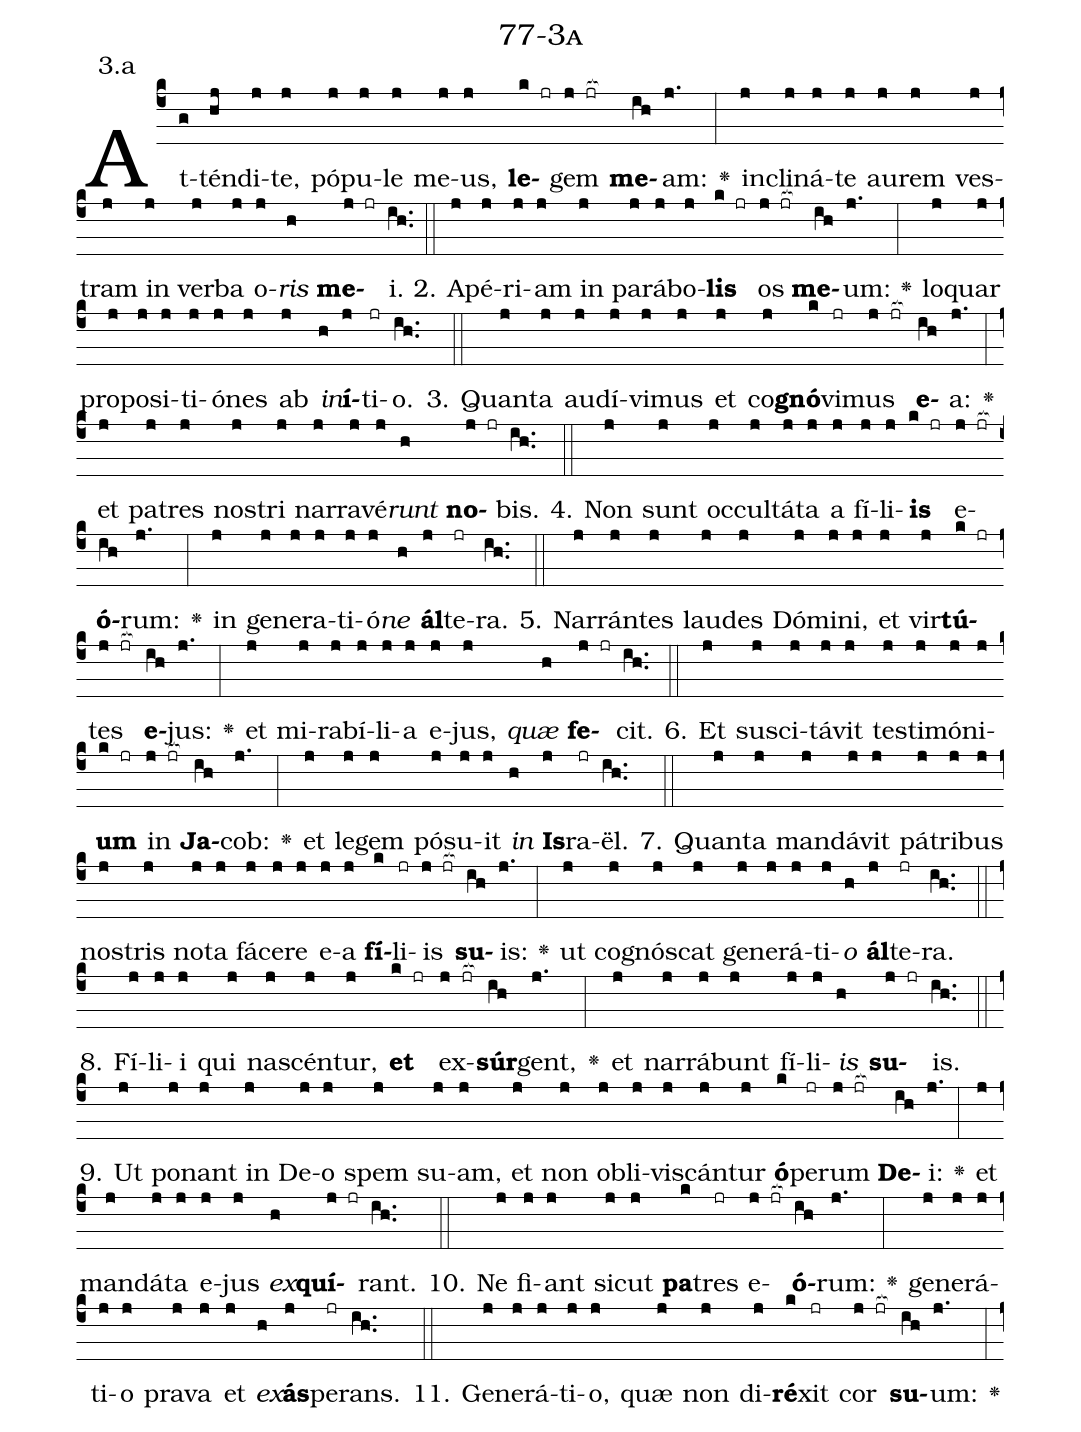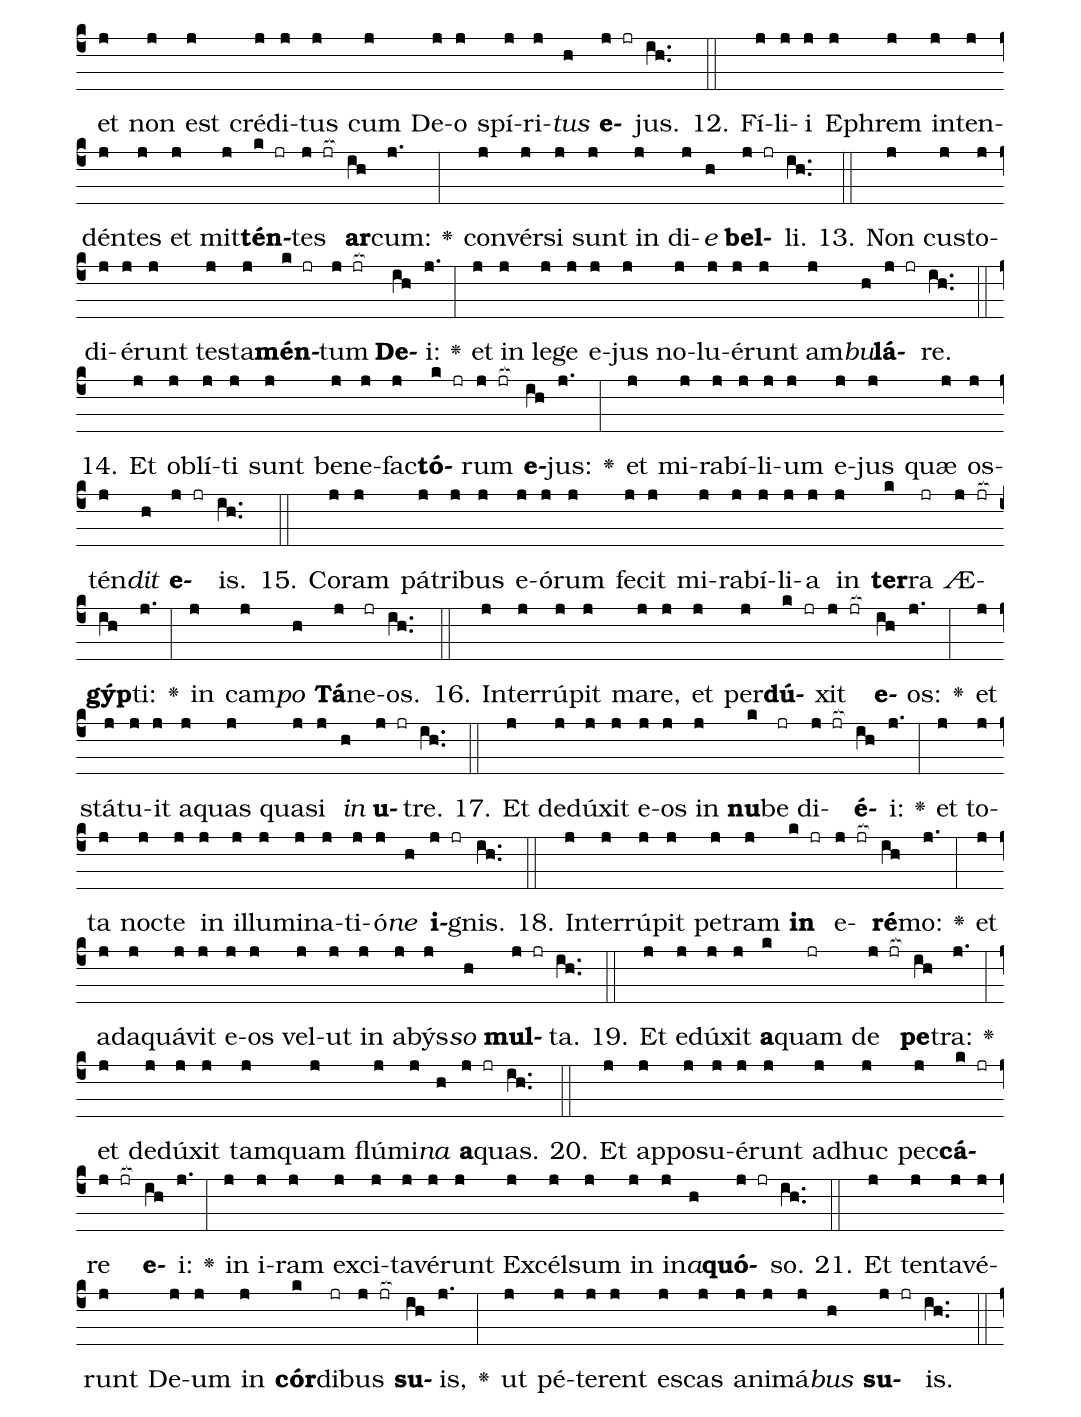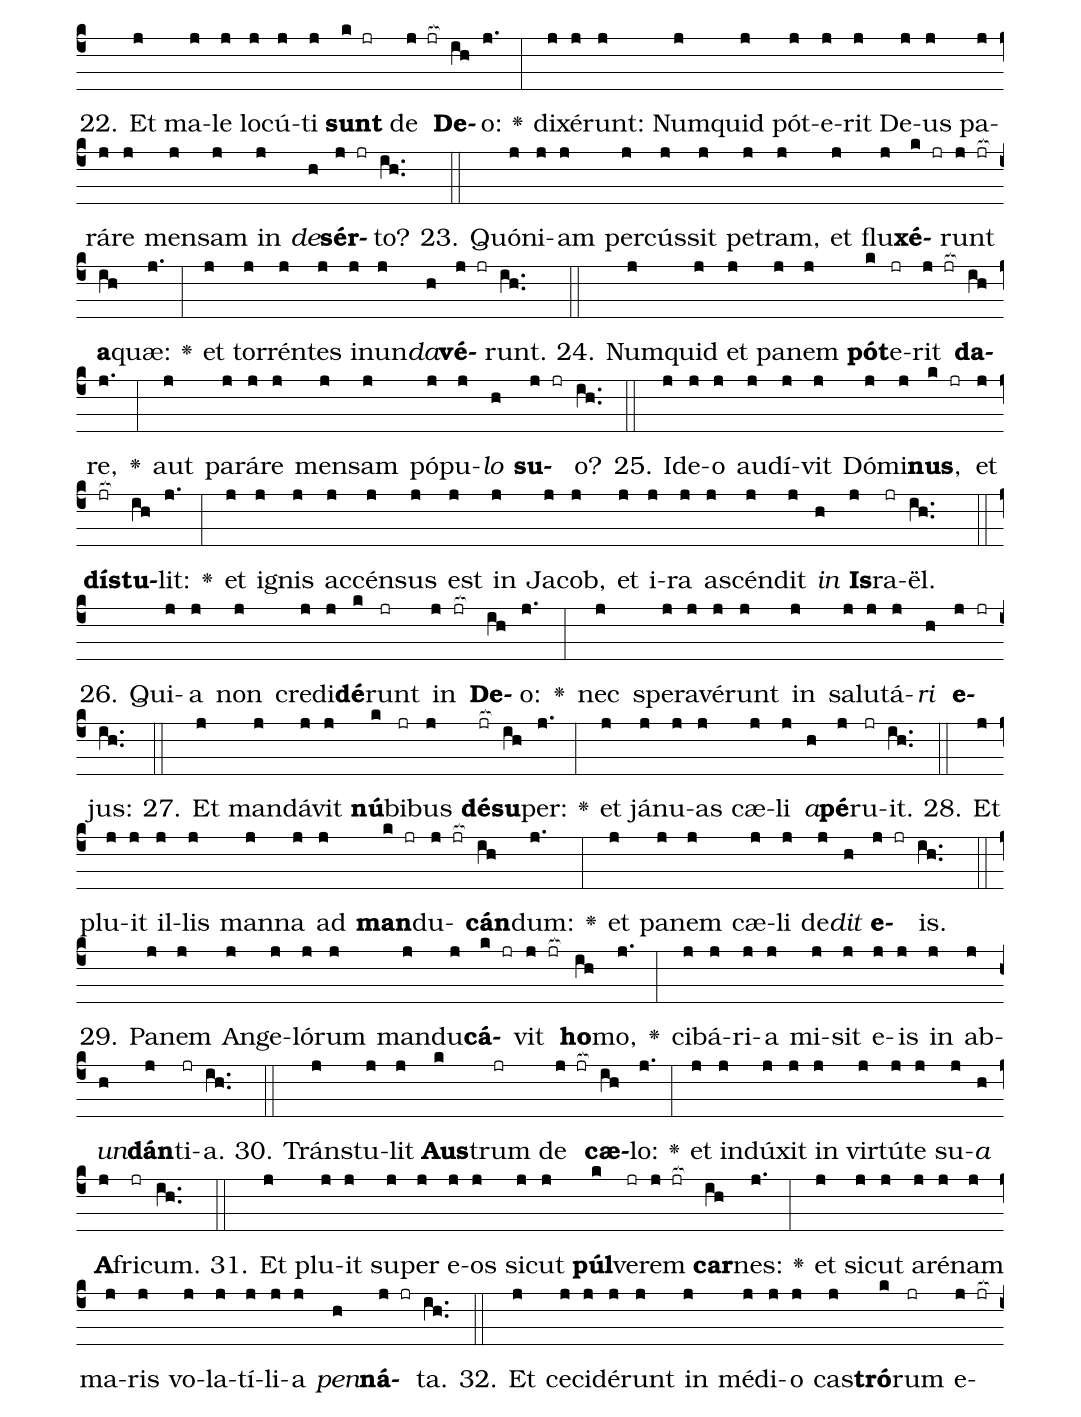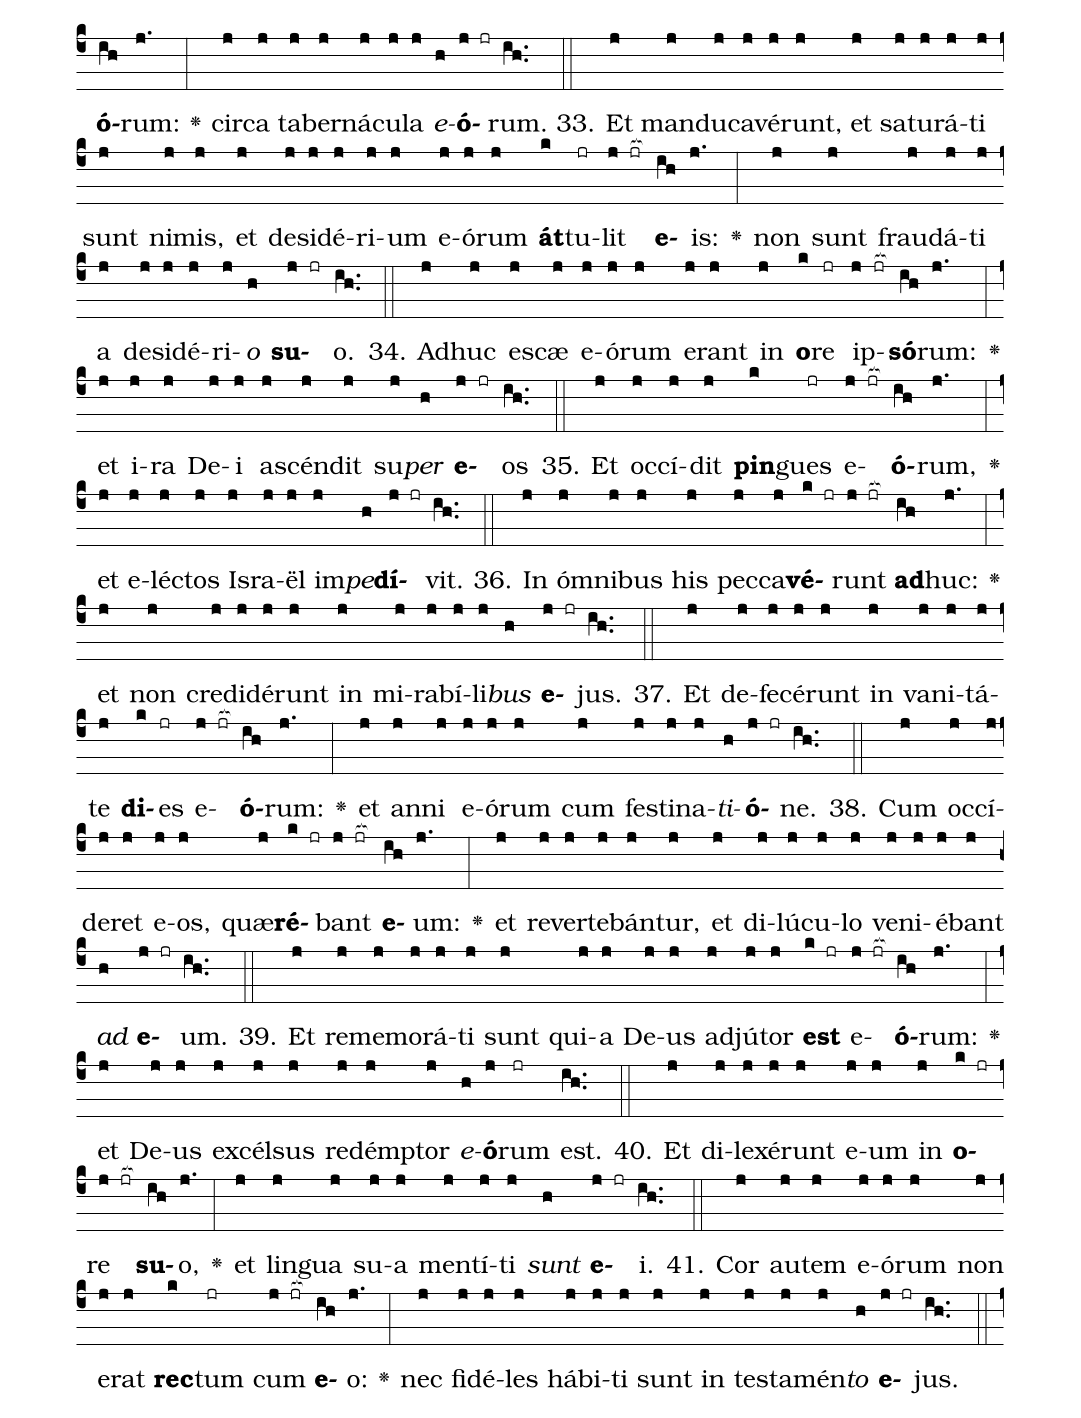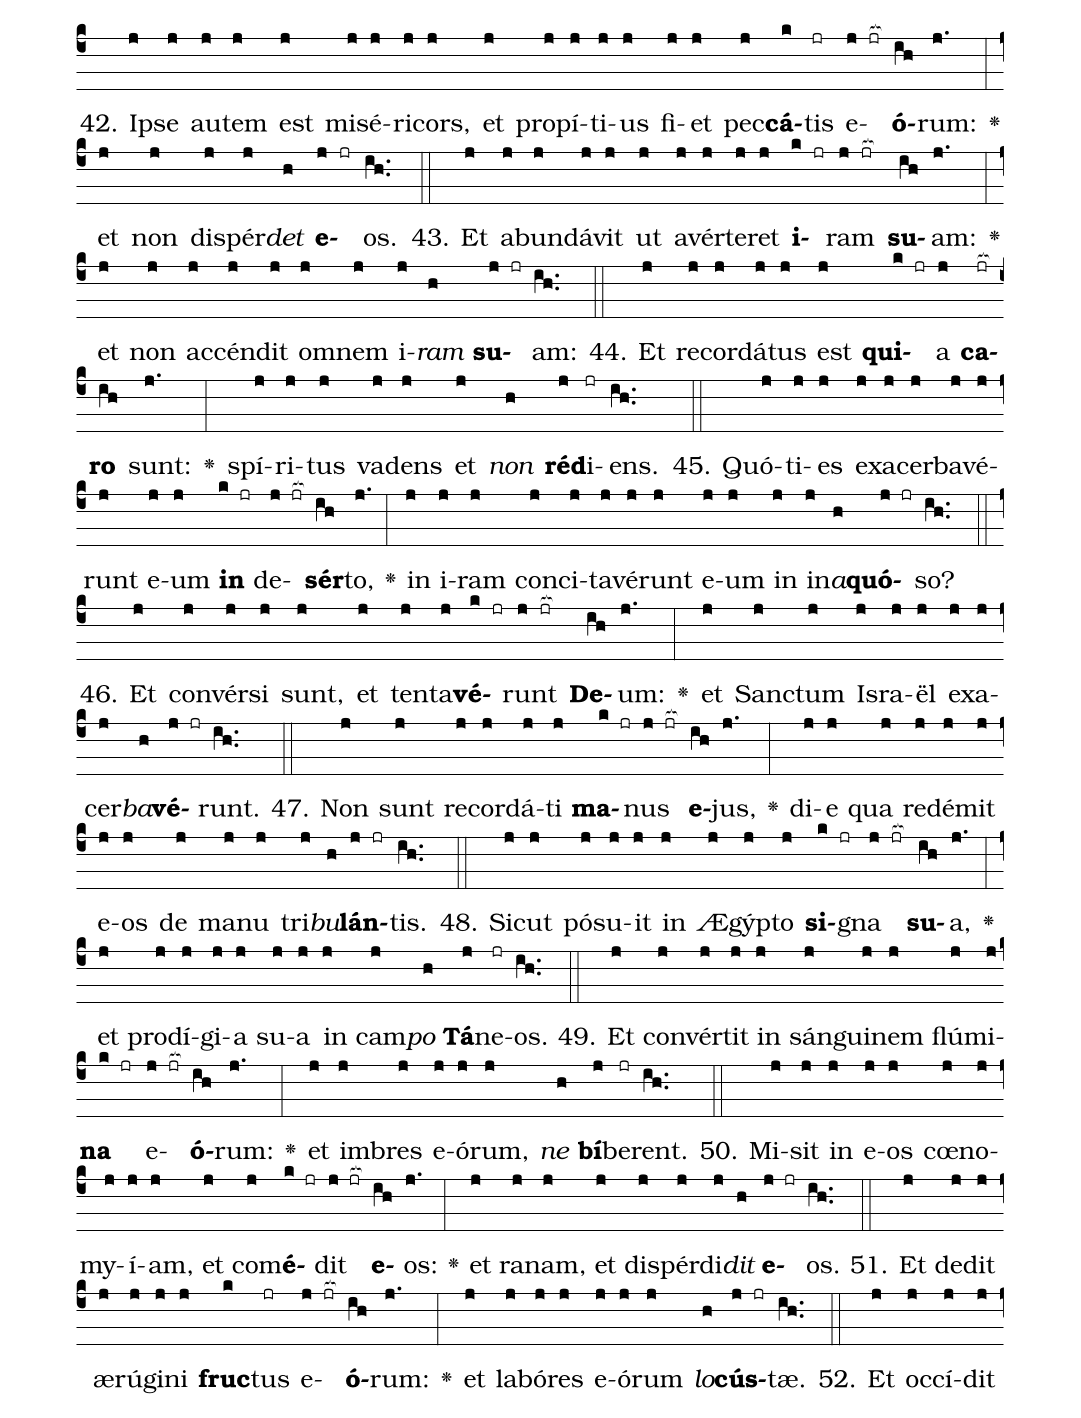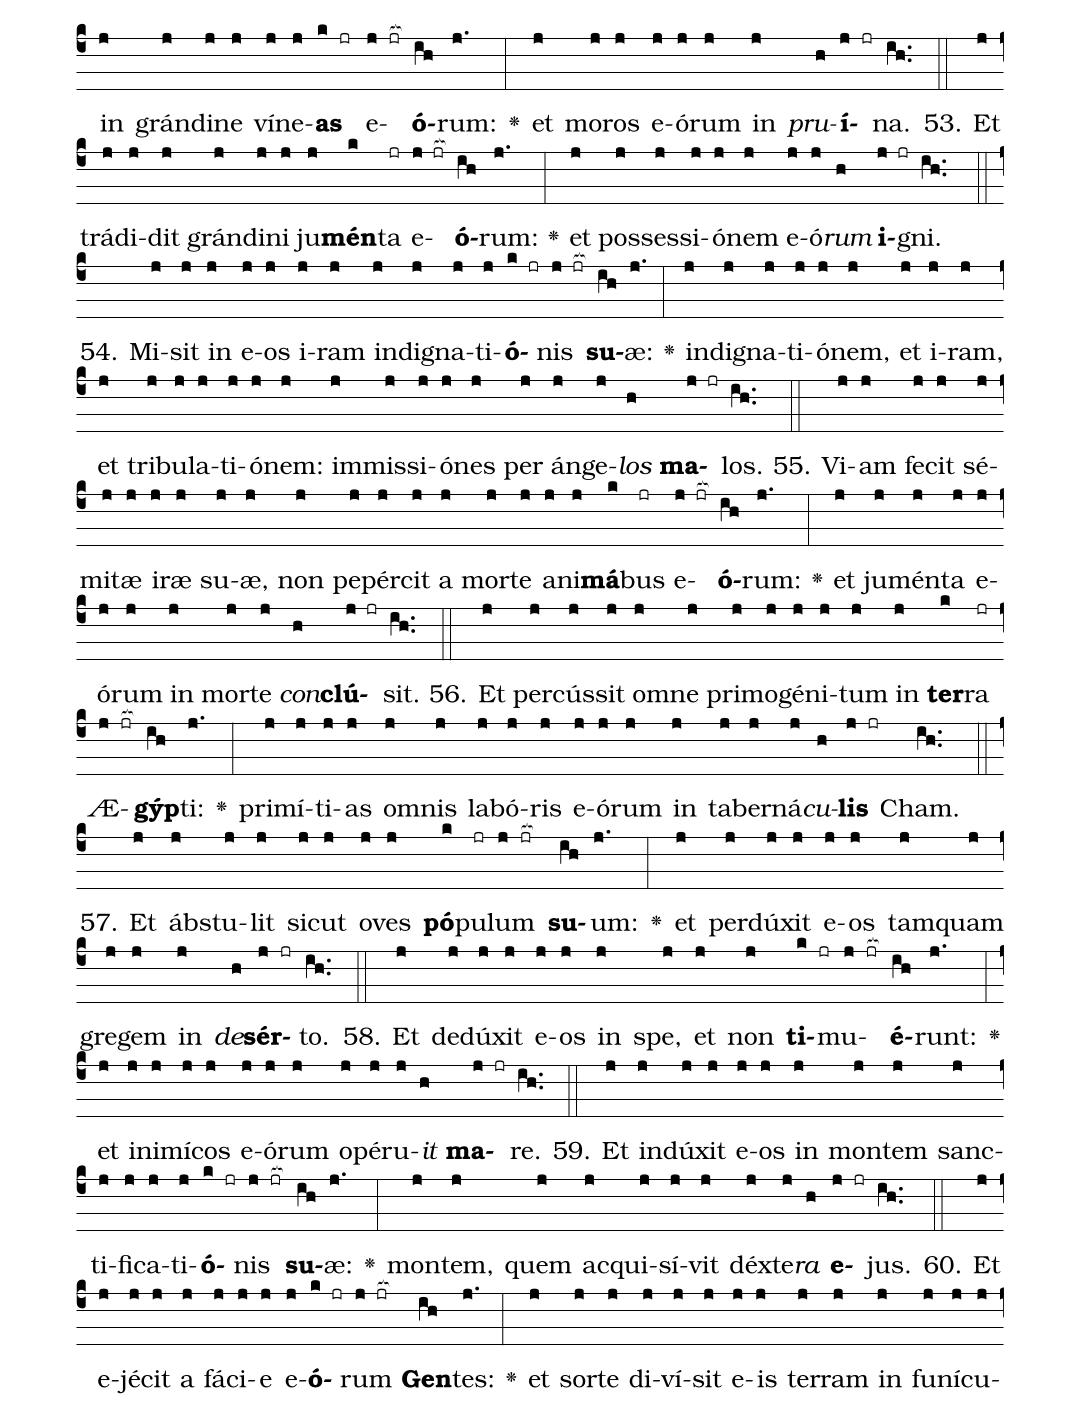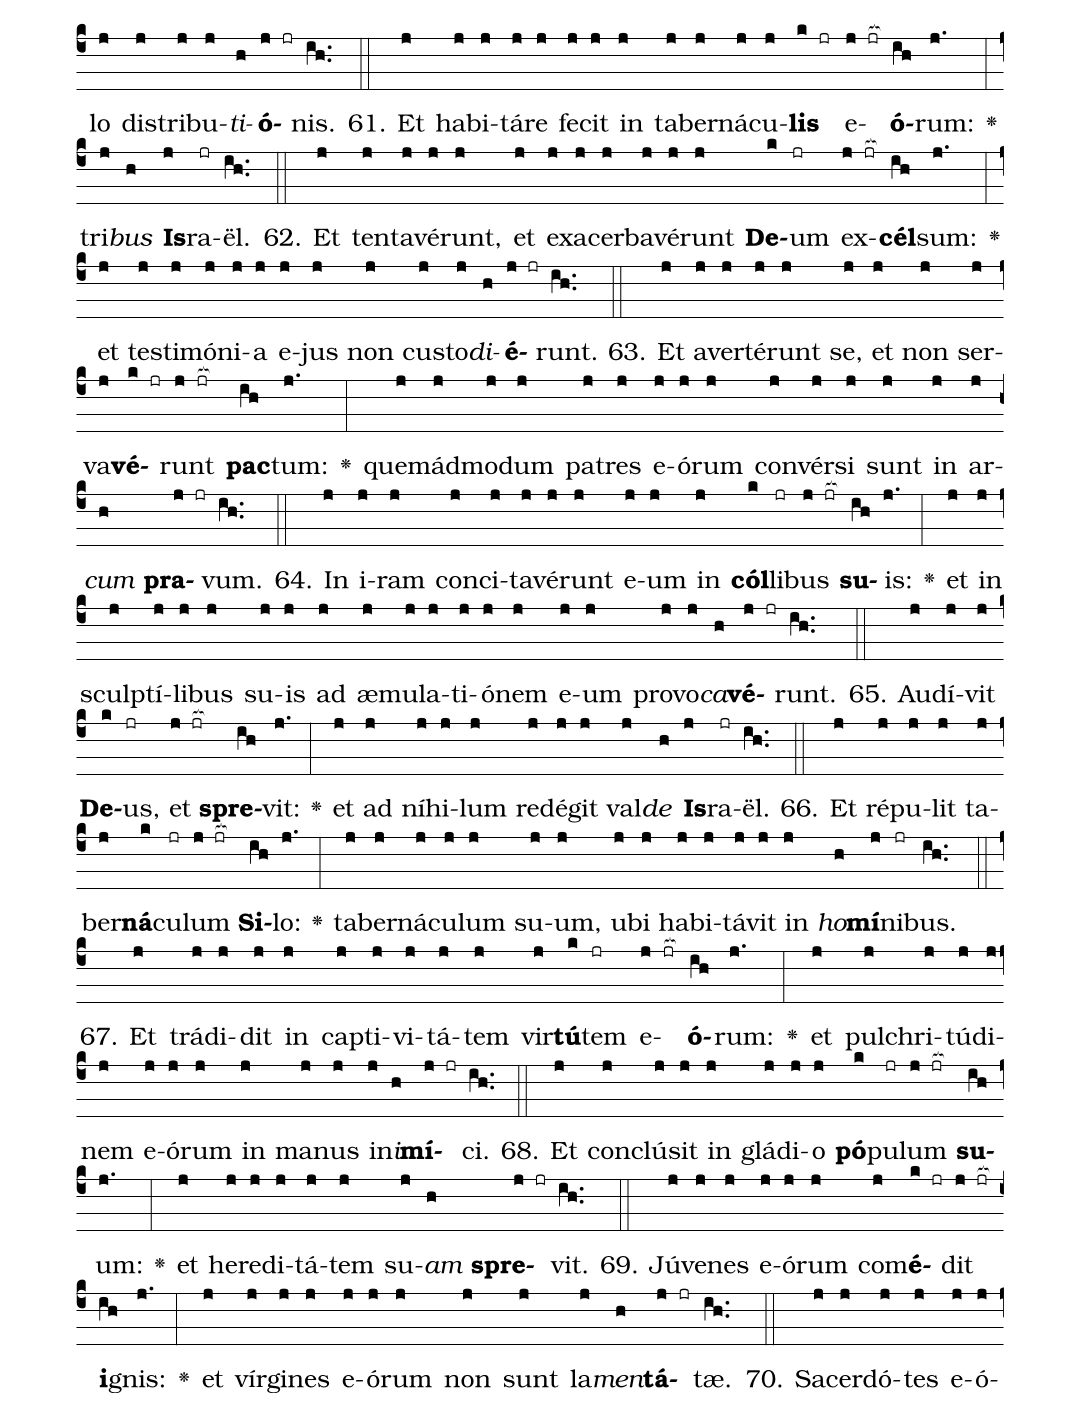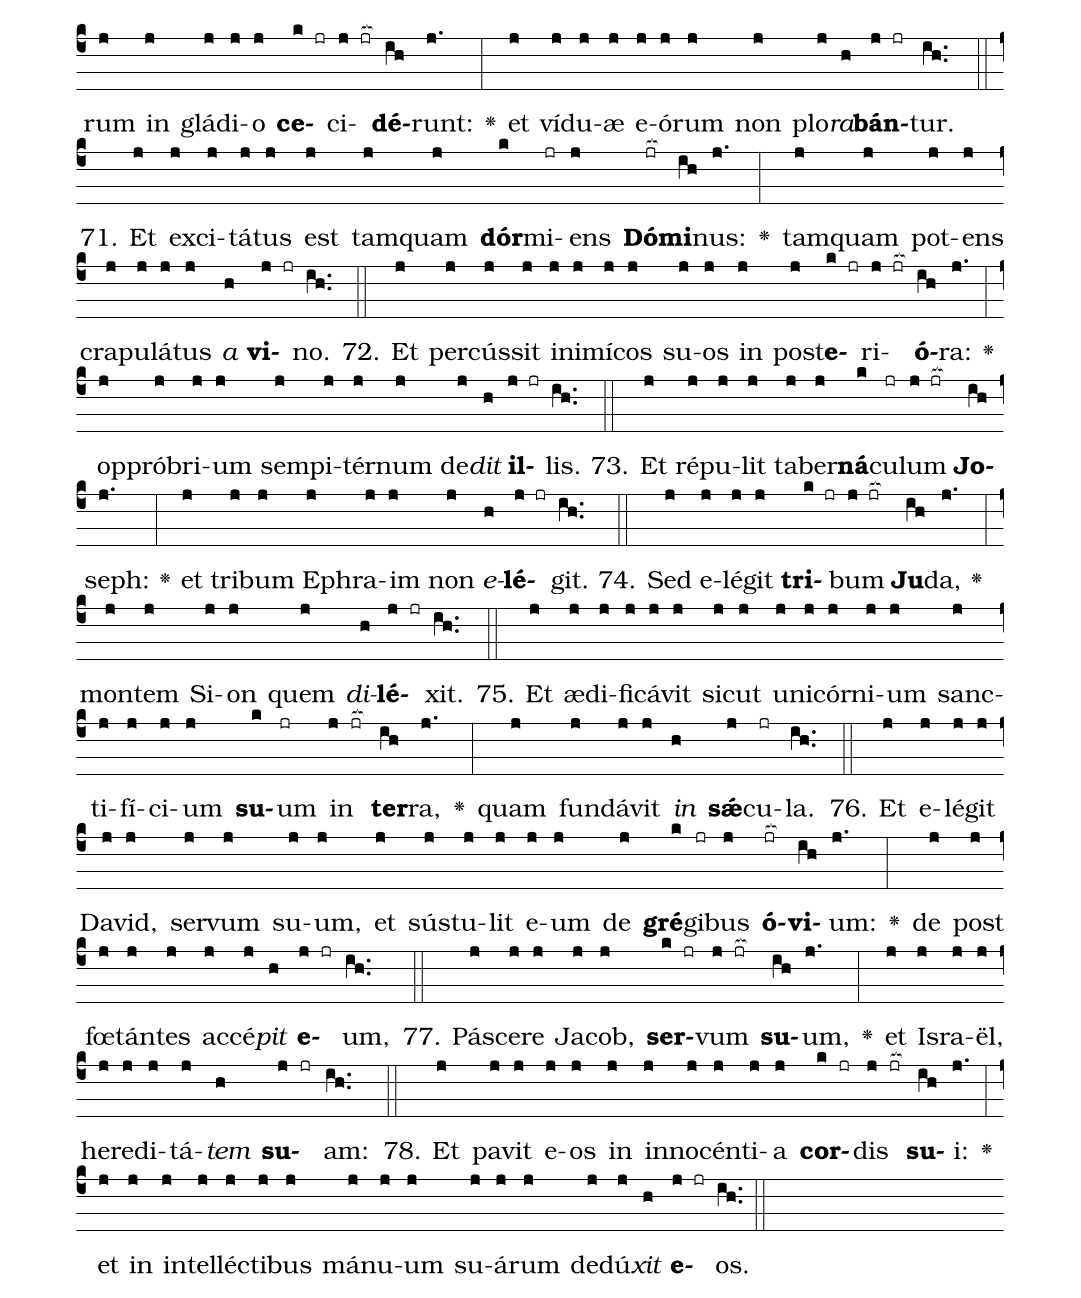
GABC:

name: 77-3a;
annotation: 3.a;
%%
(c4)At(g)tén(hj)di(j)te,(j) pó(j)pu(j)le(j) me(j)us,(j) <b>le</b>(k jr)gem(j jr[ocb:1{]) <b>me</b>(ih[ocb:0}])am:(j.) <v>\greheightstar</v>(:) in(j)cli(j)ná(j)te(j) au(j)rem(j) ves(j)tram(j) in(j) ver(j)ba(j) o(j)<i>ris</i>(h) <b>me</b>(j jr)i.(ih..) (::)
2. A(j)pé(j)ri(j)am(j) in(j) pa(j)rá(j)bo(j)<b>lis</b>(k jr) os(j jr[ocb:1{]) <b>me</b>(ih[ocb:0}])um:(j.) <v>\greheightstar</v>(:) lo(j)quar(j) pro(j)po(j)si(j)ti(j)ó(j)nes(j) ab(j) <i>in</i>(h)<b>í</b>(j)ti(jr)o.(ih..) (::)
3. Quan(j)ta(j) au(j)dí(j)vi(j)mus(j) et(j) co(j)<b>gnó</b>(k)vi(jr)mus(j jr[ocb:1{]) <b>e</b>(ih[ocb:0}])a:(j.) <v>\greheightstar</v>(:) et(j) pa(j)tres(j) nos(j)tri(j) nar(j)ra(j)vé(j)<i>runt</i>(h) <b>no</b>(j jr)bis.(ih..) (::)
4. Non(j) sunt(j) oc(j)cul(j)tá(j)ta(j) a(j) fí(j)li(j)<b>is</b>(k jr) e(j jr[ocb:1{])<b>ó</b>(ih[ocb:0}])rum:(j.) <v>\greheightstar</v>(:) in(j) ge(j)ne(j)ra(j)ti(j)ó(j)<i>ne</i>(h) <b>ál</b>(j)te(jr)ra.(ih..) (::)
5. Nar(j)rán(j)tes(j) lau(j)des(j) Dó(j)mi(j)ni,(j) et(j) vir(j)<b>tú</b>(k jr)tes(j jr[ocb:1{]) <b>e</b>(ih[ocb:0}])jus:(j.) <v>\greheightstar</v>(:) et(j) mi(j)ra(j)bí(j)li(j)a(j) e(j)jus,(j) <i>quæ</i>(h) <b>fe</b>(j jr)cit.(ih..) (::)
6. Et(j) su(j)sci(j)tá(j)vit(j) tes(j)ti(j)mó(j)ni(j)<b>um</b>(k jr) in(j jr[ocb:1{]) <b>Ja</b>(ih[ocb:0}])cob:(j.) <v>\greheightstar</v>(:) et(j) le(j)gem(j) pó(j)su(j)it(j) <i>in</i>(h) <b>Is</b>(j)ra(jr)ël.(ih..) (::)
7. Quan(j)ta(j) man(j)dá(j)vit(j) pá(j)tri(j)bus(j) nos(j)tris(j) no(j)ta(j) fá(j)ce(j)re(j) e(j)a(j) <b>fí</b>(k)li(jr)is(j jr[ocb:1{]) <b>su</b>(ih[ocb:0}])is:(j.) <v>\greheightstar</v>(:) ut(j) co(j)gnós(j)cat(j) ge(j)ne(j)rá(j)ti(j)<i>o</i>(h) <b>ál</b>(j)te(jr)ra.(ih..) (::)
8. Fí(j)li(j)i(j) qui(j) na(j)scén(j)tur,(j) <b>et</b>(k jr) ex(j jr[ocb:1{])<b>súr</b>(ih[ocb:0}])gent,(j.) <v>\greheightstar</v>(:) et(j) nar(j)rá(j)bunt(j) fí(j)li(j)<i>is</i>(h) <b>su</b>(j jr)is.(ih..) (::)
9. Ut(j) po(j)nant(j) in(j) De(j)o(j) spem(j) su(j)am,(j) et(j) non(j) ob(j)li(j)vis(j)cán(j)tur(j) <b>ó</b>(k)pe(jr)rum(j jr[ocb:1{]) <b>De</b>(ih[ocb:0}])i:(j.) <v>\greheightstar</v>(:) et(j) man(j)dá(j)ta(j) e(j)jus(j) <i>ex</i>(h)<b>quí</b>(j jr)rant.(ih..) (::)
10. Ne(j) fi(j)ant(j) sic(j)ut(j) <b>pa</b>(k)tres(jr) e(j jr[ocb:1{])<b>ó</b>(ih[ocb:0}])rum:(j.) <v>\greheightstar</v>(:) ge(j)ne(j)rá(j)ti(j)o(j) pra(j)va(j) et(j) <i>ex</i>(h)<b>ás</b>(j)pe(jr)rans.(ih..) (::)
11. Ge(j)ne(j)rá(j)ti(j)o,(j) quæ(j) non(j) di(j)<b>ré</b>(k)xit(jr) cor(j jr[ocb:1{]) <b>su</b>(ih[ocb:0}])um:(j.) <v>\greheightstar</v>(:) et(j) non(j) est(j) cré(j)di(j)tus(j) cum(j) De(j)o(j) spí(j)ri(j)<i>tus</i>(h) <b>e</b>(j jr)jus.(ih..) (::)
12. Fí(j)li(j)i(j) E(j)phrem(j) in(j)ten(j)dén(j)tes(j) et(j) mit(j)<b>tén</b>(k jr)tes(j jr[ocb:1{]) <b>ar</b>(ih[ocb:0}])cum:(j.) <v>\greheightstar</v>(:) con(j)vér(j)si(j) sunt(j) in(j) di(j)<i>e</i>(h) <b>bel</b>(j jr)li.(ih..) (::)
13. Non(j) cus(j)to(j)di(j)é(j)runt(j) tes(j)ta(j)<b>mén</b>(k jr)tum(j jr[ocb:1{]) <b>De</b>(ih[ocb:0}])i:(j.) <v>\greheightstar</v>(:) et(j) in(j) le(j)ge(j) e(j)jus(j) no(j)lu(j)é(j)runt(j) am(j)<i>bu</i>(h)<b>lá</b>(j jr)re.(ih..) (::)
14. Et(j) ob(j)lí(j)ti(j) sunt(j) be(j)ne(j)fac(j)<b>tó</b>(k jr)rum(j jr[ocb:1{]) <b>e</b>(ih[ocb:0}])jus:(j.) <v>\greheightstar</v>(:) et(j) mi(j)ra(j)bí(j)li(j)um(j) e(j)jus(j) quæ(j) os(j)tén(j)<i>dit</i>(h) <b>e</b>(j jr)is.(ih..) (::)
15. Co(j)ram(j) pá(j)tri(j)bus(j) e(j)ó(j)rum(j) fe(j)cit(j) mi(j)ra(j)bí(j)li(j)a(j) in(j) <b>ter</b>(k)ra(jr) Æ(j jr[ocb:1{])<b>gýp</b>(ih[ocb:0}])ti:(j.) <v>\greheightstar</v>(:) in(j) cam(j)<i>po</i>(h) <b>Tá</b>(j)ne(jr)os.(ih..) (::)
16. In(j)ter(j)rú(j)pit(j) ma(j)re,(j) et(j) per(j)<b>dú</b>(k jr)xit(j jr[ocb:1{]) <b>e</b>(ih[ocb:0}])os:(j.) <v>\greheightstar</v>(:) et(j) stá(j)tu(j)it(j) a(j)quas(j) qua(j)si(j) <i>in</i>(h) <b>u</b>(j jr)tre.(ih..) (::)
17. Et(j) de(j)dú(j)xit(j) e(j)os(j) in(j) <b>nu</b>(k)be(jr) di(j jr[ocb:1{])<b>é</b>(ih[ocb:0}])i:(j.) <v>\greheightstar</v>(:) et(j) to(j)ta(j) noc(j)te(j) in(j) il(j)lu(j)mi(j)na(j)ti(j)ó(j)<i>ne</i>(h) <b>i</b>(j jr)gnis.(ih..) (::)
18. In(j)ter(j)rú(j)pit(j) pe(j)tram(j) <b>in</b>(k jr) e(j jr[ocb:1{])<b>ré</b>(ih[ocb:0}])mo:(j.) <v>\greheightstar</v>(:) et(j) ad(j)a(j)quá(j)vit(j) e(j)os(j) vel(j)ut(j) in(j) a(j)býs(j)<i>so</i>(h) <b>mul</b>(j jr)ta.(ih..) (::)
19. Et(j) e(j)dú(j)xit(j) <b>a</b>(k)quam(jr) de(j jr[ocb:1{]) <b>pe</b>(ih[ocb:0}])tra:(j.) <v>\greheightstar</v>(:) et(j) de(j)dú(j)xit(j) tam(j)quam(j) flú(j)mi(j)<i>na</i>(h) <b>a</b>(j jr)quas.(ih..) (::)
20. Et(j) ap(j)po(j)su(j)é(j)runt(j) ad(j)huc(j) pec(j)<b>cá</b>(k jr)re(j jr[ocb:1{]) <b>e</b>(ih[ocb:0}])i:(j.) <v>\greheightstar</v>(:) in(j) i(j)ram(j) ex(j)ci(j)ta(j)vé(j)runt(j) Ex(j)cél(j)sum(j) in(j) in(j)<i>a</i>(h)<b>quó</b>(j jr)so.(ih..) (::)
21. Et(j) ten(j)ta(j)vé(j)runt(j) De(j)um(j) in(j) <b>cór</b>(k)di(jr)bus(j jr[ocb:1{]) <b>su</b>(ih[ocb:0}])is,(j.) <v>\greheightstar</v>(:) ut(j) pé(j)te(j)rent(j) es(j)cas(j) a(j)ni(j)má(j)<i>bus</i>(h) <b>su</b>(j jr)is.(ih..) (::)
22. Et(j) ma(j)le(j) lo(j)cú(j)ti(j) <b>sunt</b>(k jr) de(j jr[ocb:1{]) <b>De</b>(ih[ocb:0}])o:(j.) <v>\greheightstar</v>(:) di(j)xé(j)runt:(j) Num(j)quid(j) pót(j)e(j)rit(j) De(j)us(j) pa(j)rá(j)re(j) men(j)sam(j) in(j) <i>de</i>(h)<b>sér</b>(j jr)to?(ih..) (::)
23. Quón(j)i(j)am(j) per(j)cús(j)sit(j) pe(j)tram,(j) et(j) flu(j)<b>xé</b>(k jr)runt(j jr[ocb:1{]) <b>a</b>(ih[ocb:0}])quæ:(j.) <v>\greheightstar</v>(:) et(j) tor(j)rén(j)tes(j) in(j)un(j)<i>da</i>(h)<b>vé</b>(j jr)runt.(ih..) (::)
24. Num(j)quid(j) et(j) pa(j)nem(j) <b>pót</b>(k)e(jr)rit(j jr[ocb:1{]) <b>da</b>(ih[ocb:0}])re,(j.) <v>\greheightstar</v>(:) aut(j) pa(j)rá(j)re(j) men(j)sam(j) pó(j)pu(j)<i>lo</i>(h) <b>su</b>(j jr)o?(ih..) (::)
25. Id(j)e(j)o(j) au(j)dí(j)vit(j) Dó(j)mi(j)<b>nus</b>,(k jr) et(j) <b>dís</b>(jr[ocb:1{])<b>tu</b>(ih[ocb:0}])lit:(j.) <v>\greheightstar</v>(:) et(j) i(j)gnis(j) ac(j)cén(j)sus(j) est(j) in(j) Ja(j)cob,(j) et(j) i(j)ra(j) a(j)scén(j)dit(j) <i>in</i>(h) <b>Is</b>(j)ra(jr)ël.(ih..) (::)
26. Qui(j)a(j) non(j) cre(j)di(j)<b>dé</b>(k)runt(jr) in(j jr[ocb:1{]) <b>De</b>(ih[ocb:0}])o:(j.) <v>\greheightstar</v>(:) nec(j) spe(j)ra(j)vé(j)runt(j) in(j) sa(j)lu(j)tá(j)<i>ri</i>(h) <b>e</b>(j jr)jus:(ih..) (::)
27. Et(j) man(j)dá(j)vit(j) <b>nú</b>(k)bi(jr)bus(j) <b>dé</b>(jr[ocb:1{])<b>su</b>(ih[ocb:0}])per:(j.) <v>\greheightstar</v>(:) et(j) já(j)nu(j)as(j) cæ(j)li(j) <i>a</i>(h)<b>pé</b>(j)ru(jr)it.(ih..) (::)
28. Et(j) plu(j)it(j) il(j)lis(j) man(j)na(j) ad(j) <b>man</b>(k jr)du(j jr[ocb:1{])<b>cán</b>(ih[ocb:0}])dum:(j.) <v>\greheightstar</v>(:) et(j) pa(j)nem(j) cæ(j)li(j) de(j)<i>dit</i>(h) <b>e</b>(j jr)is.(ih..) (::)
29. Pa(j)nem(j) An(j)ge(j)ló(j)rum(j) man(j)du(j)<b>cá</b>(k jr)vit(j jr[ocb:1{]) <b>ho</b>(ih[ocb:0}])mo,(j.) <v>\greheightstar</v>(:) ci(j)bá(j)ri(j)a(j) mi(j)sit(j) e(j)is(j) in(j) ab(j)<i>un</i>(h)<b>dán</b>(j)ti(jr)a.(ih..) (::)
30. Tráns(j)tu(j)lit(j) <b>Aus</b>(k)trum(jr) de(j jr[ocb:1{]) <b>cæ</b>(ih[ocb:0}])lo:(j.) <v>\greheightstar</v>(:) et(j) in(j)dú(j)xit(j) in(j) vir(j)tú(j)te(j) su(j)<i>a</i>(h) <b>A</b>(j)fri(jr)cum.(ih..) (::)
31. Et(j) plu(j)it(j) su(j)per(j) e(j)os(j) sic(j)ut(j) <b>púl</b>(k)ve(jr)rem(j jr[ocb:1{]) <b>car</b>(ih[ocb:0}])nes:(j.) <v>\greheightstar</v>(:) et(j) sic(j)ut(j) a(j)ré(j)nam(j) ma(j)ris(j) vo(j)la(j)tí(j)li(j)a(j) <i>pen</i>(h)<b>ná</b>(j jr)ta.(ih..) (::)
32. Et(j) ce(j)ci(j)dé(j)runt(j) in(j) mé(j)di(j)o(j) cas(j)<b>tró</b>(k)rum(jr) e(j jr[ocb:1{])<b>ó</b>(ih[ocb:0}])rum:(j.) <v>\greheightstar</v>(:) cir(j)ca(j) ta(j)ber(j)ná(j)cu(j)la(j) <i>e</i>(h)<b>ó</b>(j jr)rum.(ih..) (::)
33. Et(j) man(j)du(j)ca(j)vé(j)runt,(j) et(j) sa(j)tu(j)rá(j)ti(j) sunt(j) ni(j)mis,(j) et(j) de(j)si(j)dé(j)ri(j)um(j) e(j)ó(j)rum(j) <b>át</b>(k)tu(jr)lit(j jr[ocb:1{]) <b>e</b>(ih[ocb:0}])is:(j.) <v>\greheightstar</v>(:) non(j) sunt(j) frau(j)dá(j)ti(j) a(j) de(j)si(j)dé(j)ri(j)<i>o</i>(h) <b>su</b>(j jr)o.(ih..) (::)
34. Ad(j)huc(j) e(j)scæ(j) e(j)ó(j)rum(j) e(j)rant(j) in(j) <b>o</b>(k)re(jr) ip(j jr[ocb:1{])<b>só</b>(ih[ocb:0}])rum:(j.) <v>\greheightstar</v>(:) et(j) i(j)ra(j) De(j)i(j) a(j)scén(j)dit(j) su(j)<i>per</i>(h) <b>e</b>(j jr)os(ih..) (::)
35. Et(j) oc(j)cí(j)dit(j) <b>pin</b>(k)gues(jr) e(j jr[ocb:1{])<b>ó</b>(ih[ocb:0}])rum,(j.) <v>\greheightstar</v>(:) et(j) e(j)léc(j)tos(j) Is(j)ra(j)ël(j) im(j)<i>pe</i>(h)<b>dí</b>(j jr)vit.(ih..) (::)
36. In(j) óm(j)ni(j)bus(j) his(j) pec(j)ca(j)<b>vé</b>(k jr)runt(j jr[ocb:1{]) <b>ad</b>(ih[ocb:0}])huc:(j.) <v>\greheightstar</v>(:) et(j) non(j) cre(j)di(j)dé(j)runt(j) in(j) mi(j)ra(j)bí(j)li(j)<i>bus</i>(h) <b>e</b>(j jr)jus.(ih..) (::)
37. Et(j) de(j)fe(j)cé(j)runt(j) in(j) va(j)ni(j)tá(j)te(j) <b>di</b>(k)es(jr) e(j jr[ocb:1{])<b>ó</b>(ih[ocb:0}])rum:(j.) <v>\greheightstar</v>(:) et(j) an(j)ni(j) e(j)ó(j)rum(j) cum(j) fes(j)ti(j)na(j)<i>ti</i>(h)<b>ó</b>(j jr)ne.(ih..) (::)
38. Cum(j) oc(j)cí(j)de(j)ret(j) e(j)os,(j) quæ(j)<b>ré</b>(k jr)bant(j jr[ocb:1{]) <b>e</b>(ih[ocb:0}])um:(j.) <v>\greheightstar</v>(:) et(j) re(j)ver(j)te(j)bán(j)tur,(j) et(j) di(j)lú(j)cu(j)lo(j) ve(j)ni(j)é(j)bant(j) <i>ad</i>(h) <b>e</b>(j jr)um.(ih..) (::)
39. Et(j) re(j)me(j)mo(j)rá(j)ti(j) sunt(j) qui(j)a(j) De(j)us(j) ad(j)jú(j)tor(j) <b>est</b>(k jr) e(j jr[ocb:1{])<b>ó</b>(ih[ocb:0}])rum:(j.) <v>\greheightstar</v>(:) et(j) De(j)us(j) ex(j)cél(j)sus(j) red(j)émp(j)tor(j) <i>e</i>(h)<b>ó</b>(j)rum(jr) est.(ih..) (::)
40. Et(j) di(j)le(j)xé(j)runt(j) e(j)um(j) in(j) <b>o</b>(k jr)re(j jr[ocb:1{]) <b>su</b>(ih[ocb:0}])o,(j.) <v>\greheightstar</v>(:) et(j) lin(j)gua(j) su(j)a(j) men(j)tí(j)ti(j) <i>sunt</i>(h) <b>e</b>(j jr)i.(ih..) (::)
41. Cor(j) au(j)tem(j) e(j)ó(j)rum(j) non(j) e(j)rat(j) <b>rec</b>(k)tum(jr) cum(j jr[ocb:1{]) <b>e</b>(ih[ocb:0}])o:(j.) <v>\greheightstar</v>(:) nec(j) fi(j)dé(j)les(j) há(j)bi(j)ti(j) sunt(j) in(j) tes(j)ta(j)mén(j)<i>to</i>(h) <b>e</b>(j jr)jus.(ih..) (::)
42. Ip(j)se(j) au(j)tem(j) est(j) mi(j)sé(j)ri(j)cors,(j) et(j) pro(j)pí(j)ti(j)us(j) fi(j)et(j) pec(j)<b>cá</b>(k)tis(jr) e(j jr[ocb:1{])<b>ó</b>(ih[ocb:0}])rum:(j.) <v>\greheightstar</v>(:) et(j) non(j) dis(j)pér(j)<i>det</i>(h) <b>e</b>(j jr)os.(ih..) (::)
43. Et(j) ab(j)un(j)dá(j)vit(j) ut(j) a(j)vér(j)te(j)ret(j) <b>i</b>(k jr)ram(j jr[ocb:1{]) <b>su</b>(ih[ocb:0}])am:(j.) <v>\greheightstar</v>(:) et(j) non(j) ac(j)cén(j)dit(j) om(j)nem(j) i(j)<i>ram</i>(h) <b>su</b>(j jr)am:(ih..) (::)
44. Et(j) re(j)cor(j)dá(j)tus(j) est(j) <b>qui</b>(k jr)a(j) <b>ca</b>(jr[ocb:1{])<b>ro</b>(ih[ocb:0}]) sunt:(j.) <v>\greheightstar</v>(:) spí(j)ri(j)tus(j) va(j)dens(j) et(j) <i>non</i>(h) <b>réd</b>(j)i(jr)ens.(ih..) (::)
45. Quó(j)ti(j)es(j) ex(j)a(j)cer(j)ba(j)vé(j)runt(j) e(j)um(j) <b>in</b>(k jr) de(j jr[ocb:1{])<b>sér</b>(ih[ocb:0}])to,(j.) <v>\greheightstar</v>(:) in(j) i(j)ram(j) con(j)ci(j)ta(j)vé(j)runt(j) e(j)um(j) in(j) in(j)<i>a</i>(h)<b>quó</b>(j jr)so?(ih..) (::)
46. Et(j) con(j)vér(j)si(j) sunt,(j) et(j) ten(j)ta(j)<b>vé</b>(k jr)runt(j jr[ocb:1{]) <b>De</b>(ih[ocb:0}])um:(j.) <v>\greheightstar</v>(:) et(j) Sanc(j)tum(j) Is(j)ra(j)ël(j) ex(j)a(j)cer(j)<i>ba</i>(h)<b>vé</b>(j jr)runt.(ih..) (::)
47. Non(j) sunt(j) re(j)cor(j)dá(j)ti(j) <b>ma</b>(k jr)nus(j jr[ocb:1{]) <b>e</b>(ih[ocb:0}])jus,(j.) <v>\greheightstar</v>(:) di(j)e(j) qua(j) red(j)é(j)mit(j) e(j)os(j) de(j) ma(j)nu(j) tri(j)<i>bu</i>(h)<b>lán</b>(j jr)tis.(ih..) (::)
48. Sic(j)ut(j) pó(j)su(j)it(j) in(j) Æ(j)gýp(j)to(j) <b>si</b>(k jr)gna(j jr[ocb:1{]) <b>su</b>(ih[ocb:0}])a,(j.) <v>\greheightstar</v>(:) et(j) prod(j)í(j)gi(j)a(j) su(j)a(j) in(j) cam(j)<i>po</i>(h) <b>Tá</b>(j)ne(jr)os.(ih..) (::)
49. Et(j) con(j)vér(j)tit(j) in(j) sán(j)gui(j)nem(j) flú(j)mi(j)<b>na</b>(k jr) e(j jr[ocb:1{])<b>ó</b>(ih[ocb:0}])rum:(j.) <v>\greheightstar</v>(:) et(j) im(j)bres(j) e(j)ó(j)rum,(j) <i>ne</i>(h) <b>bí</b>(j)be(jr)rent.(ih..) (::)
50. Mi(j)sit(j) in(j) e(j)os(j) cœ(j)no(j)my(j)í(j)am,(j) et(j) com(j)<b>é</b>(k jr)dit(j jr[ocb:1{]) <b>e</b>(ih[ocb:0}])os:(j.) <v>\greheightstar</v>(:) et(j) ra(j)nam,(j) et(j) dis(j)pér(j)di(j)<i>dit</i>(h) <b>e</b>(j jr)os.(ih..) (::)
51. Et(j) de(j)dit(j) æ(j)rú(j)gi(j)ni(j) <b>fruc</b>(k)tus(jr) e(j jr[ocb:1{])<b>ó</b>(ih[ocb:0}])rum:(j.) <v>\greheightstar</v>(:) et(j) la(j)bó(j)res(j) e(j)ó(j)rum(j) <i>lo</i>(h)<b>cús</b>(j jr)tæ.(ih..) (::)
52. Et(j) oc(j)cí(j)dit(j) in(j) grán(j)di(j)ne(j) ví(j)ne(j)<b>as</b>(k jr) e(j jr[ocb:1{])<b>ó</b>(ih[ocb:0}])rum:(j.) <v>\greheightstar</v>(:) et(j) mo(j)ros(j) e(j)ó(j)rum(j) in(j) <i>pru</i>(h)<b>í</b>(j jr)na.(ih..) (::)
53. Et(j) trá(j)di(j)dit(j) grán(j)di(j)ni(j) ju(j)<b>mén</b>(k)ta(jr) e(j jr[ocb:1{])<b>ó</b>(ih[ocb:0}])rum:(j.) <v>\greheightstar</v>(:) et(j) pos(j)ses(j)si(j)ó(j)nem(j) e(j)ó(j)<i>rum</i>(h) <b>i</b>(j jr)gni.(ih..) (::)
54. Mi(j)sit(j) in(j) e(j)os(j) i(j)ram(j) in(j)di(j)gna(j)ti(j)<b>ó</b>(k jr)nis(j jr[ocb:1{]) <b>su</b>(ih[ocb:0}])æ:(j.) <v>\greheightstar</v>(:) in(j)di(j)gna(j)ti(j)ó(j)nem,(j) et(j) i(j)ram,(j) et(j) tri(j)bu(j)la(j)ti(j)ó(j)nem:(j) im(j)mis(j)si(j)ó(j)nes(j) per(j) án(j)ge(j)<i>los</i>(h) <b>ma</b>(j jr)los.(ih..) (::)
55. Vi(j)am(j) fe(j)cit(j) sé(j)mi(j)tæ(j) i(j)ræ(j) su(j)æ,(j) non(j) pe(j)pér(j)cit(j) a(j) mor(j)te(j) a(j)ni(j)<b>má</b>(k)bus(jr) e(j jr[ocb:1{])<b>ó</b>(ih[ocb:0}])rum:(j.) <v>\greheightstar</v>(:) et(j) ju(j)mén(j)ta(j) e(j)ó(j)rum(j) in(j) mor(j)te(j) <i>con</i>(h)<b>clú</b>(j jr)sit.(ih..) (::)
56. Et(j) per(j)cús(j)sit(j) om(j)ne(j) pri(j)mo(j)gé(j)ni(j)tum(j) in(j) <b>ter</b>(k)ra(jr) Æ(j jr[ocb:1{])<b>gýp</b>(ih[ocb:0}])ti:(j.) <v>\greheightstar</v>(:) pri(j)mí(j)ti(j)as(j) om(j)nis(j) la(j)bó(j)ris(j) e(j)ó(j)rum(j) in(j) ta(j)ber(j)ná(j)<i>cu</i>(h)<b>lis</b>(j jr) Cham.(ih..) (::)
57. Et(j) ábs(j)tu(j)lit(j) sic(j)ut(j) o(j)ves(j) <b>pó</b>(k)pu(jr)lum(j jr[ocb:1{]) <b>su</b>(ih[ocb:0}])um:(j.) <v>\greheightstar</v>(:) et(j) per(j)dú(j)xit(j) e(j)os(j) tam(j)quam(j) gre(j)gem(j) in(j) <i>de</i>(h)<b>sér</b>(j jr)to.(ih..) (::)
58. Et(j) de(j)dú(j)xit(j) e(j)os(j) in(j) spe,(j) et(j) non(j) <b>ti</b>(k jr)mu(j jr[ocb:1{])<b>é</b>(ih[ocb:0}])runt:(j.) <v>\greheightstar</v>(:) et(j) in(j)i(j)mí(j)cos(j) e(j)ó(j)rum(j) o(j)pé(j)ru(j)<i>it</i>(h) <b>ma</b>(j jr)re.(ih..) (::)
59. Et(j) in(j)dú(j)xit(j) e(j)os(j) in(j) mon(j)tem(j) sanc(j)ti(j)fi(j)ca(j)ti(j)<b>ó</b>(k jr)nis(j jr[ocb:1{]) <b>su</b>(ih[ocb:0}])æ:(j.) <v>\greheightstar</v>(:) mon(j)tem,(j) quem(j) ac(j)qui(j)sí(j)vit(j) déx(j)te(j)<i>ra</i>(h) <b>e</b>(j jr)jus.(ih..) (::)
60. Et(j) e(j)jé(j)cit(j) a(j) fá(j)ci(j)e(j) e(j)<b>ó</b>(k jr)rum(j jr[ocb:1{]) <b>Gen</b>(ih[ocb:0}])tes:(j.) <v>\greheightstar</v>(:) et(j) sor(j)te(j) di(j)ví(j)sit(j) e(j)is(j) ter(j)ram(j) in(j) fu(j)ní(j)cu(j)lo(j) dis(j)tri(j)bu(j)<i>ti</i>(h)<b>ó</b>(j jr)nis.(ih..) (::)
61. Et(j) ha(j)bi(j)tá(j)re(j) fe(j)cit(j) in(j) ta(j)ber(j)ná(j)cu(j)<b>lis</b>(k jr) e(j jr[ocb:1{])<b>ó</b>(ih[ocb:0}])rum:(j.) <v>\greheightstar</v>(:) tri(j)<i>bus</i>(h) <b>Is</b>(j)ra(jr)ël.(ih..) (::)
62. Et(j) ten(j)ta(j)vé(j)runt,(j) et(j) ex(j)a(j)cer(j)ba(j)vé(j)runt(j) <b>De</b>(k)um(jr) ex(j jr[ocb:1{])<b>cél</b>(ih[ocb:0}])sum:(j.) <v>\greheightstar</v>(:) et(j) tes(j)ti(j)mó(j)ni(j)a(j) e(j)jus(j) non(j) cus(j)to(j)<i>di</i>(h)<b>é</b>(j jr)runt.(ih..) (::)
63. Et(j) a(j)ver(j)té(j)runt(j) se,(j) et(j) non(j) ser(j)va(j)<b>vé</b>(k jr)runt(j jr[ocb:1{]) <b>pac</b>(ih[ocb:0}])tum:(j.) <v>\greheightstar</v>(:) quem(j)ád(j)mo(j)dum(j) pa(j)tres(j) e(j)ó(j)rum(j) con(j)vér(j)si(j) sunt(j) in(j) ar(j)<i>cum</i>(h) <b>pra</b>(j jr)vum.(ih..) (::)
64. In(j) i(j)ram(j) con(j)ci(j)ta(j)vé(j)runt(j) e(j)um(j) in(j) <b>cól</b>(k)li(jr)bus(j jr[ocb:1{]) <b>su</b>(ih[ocb:0}])is:(j.) <v>\greheightstar</v>(:) et(j) in(j) sculp(j)tí(j)li(j)bus(j) su(j)is(j) ad(j) æ(j)mu(j)la(j)ti(j)ó(j)nem(j) e(j)um(j) pro(j)vo(j)<i>ca</i>(h)<b>vé</b>(j jr)runt.(ih..) (::)
65. Au(j)dí(j)vit(j) <b>De</b>(k)us,(jr) et(j jr[ocb:1{]) <b>spre</b>(ih[ocb:0}])vit:(j.) <v>\greheightstar</v>(:) et(j) ad(j) ní(j)hi(j)lum(j) red(j)é(j)git(j) val(j)<i>de</i>(h) <b>Is</b>(j)ra(jr)ël.(ih..) (::)
66. Et(j) ré(j)pu(j)lit(j) ta(j)ber(j)<b>ná</b>(k)cu(jr)lum(j jr[ocb:1{]) <b>Si</b>(ih[ocb:0}])lo:(j.) <v>\greheightstar</v>(:) ta(j)ber(j)ná(j)cu(j)lum(j) su(j)um,(j) u(j)bi(j) ha(j)bi(j)tá(j)vit(j) in(j) <i>ho</i>(h)<b>mí</b>(j)ni(jr)bus.(ih..) (::)
67. Et(j) trá(j)di(j)dit(j) in(j) cap(j)ti(j)vi(j)tá(j)tem(j) vir(j)<b>tú</b>(k)tem(jr) e(j jr[ocb:1{])<b>ó</b>(ih[ocb:0}])rum:(j.) <v>\greheightstar</v>(:) et(j) pul(j)chri(j)tú(j)di(j)nem(j) e(j)ó(j)rum(j) in(j) ma(j)nus(j) in(j)<i>i</i>(h)<b>mí</b>(j jr)ci.(ih..) (::)
68. Et(j) con(j)clú(j)sit(j) in(j) glá(j)di(j)o(j) <b>pó</b>(k)pu(jr)lum(j jr[ocb:1{]) <b>su</b>(ih[ocb:0}])um:(j.) <v>\greheightstar</v>(:) et(j) he(j)re(j)di(j)tá(j)tem(j) su(j)<i>am</i>(h) <b>spre</b>(j jr)vit.(ih..) (::)
69. Jú(j)ve(j)nes(j) e(j)ó(j)rum(j) com(j)<b>é</b>(k jr)dit(j jr[ocb:1{]) <b>i</b>(ih[ocb:0}])gnis:(j.) <v>\greheightstar</v>(:) et(j) vír(j)gi(j)nes(j) e(j)ó(j)rum(j) non(j) sunt(j) la(j)<i>men</i>(h)<b>tá</b>(j jr)tæ.(ih..) (::)
70. Sa(j)cer(j)dó(j)tes(j) e(j)ó(j)rum(j) in(j) glá(j)di(j)o(j) <b>ce</b>(k jr)ci(j jr[ocb:1{])<b>dé</b>(ih[ocb:0}])runt:(j.) <v>\greheightstar</v>(:) et(j) ví(j)du(j)æ(j) e(j)ó(j)rum(j) non(j) plo(j)<i>ra</i>(h)<b>bán</b>(j jr)tur.(ih..) (::)
71. Et(j) ex(j)ci(j)tá(j)tus(j) est(j) tam(j)quam(j) <b>dór</b>(k)mi(jr)ens(j) <b>Dó</b>(jr[ocb:1{])<b>mi</b>(ih[ocb:0}])nus:(j.) <v>\greheightstar</v>(:) tam(j)quam(j) pot(j)ens(j) cra(j)pu(j)lá(j)tus(j) <i>a</i>(h) <b>vi</b>(j jr)no.(ih..) (::)
72. Et(j) per(j)cús(j)sit(j) in(j)i(j)mí(j)cos(j) su(j)os(j) in(j) post(j)<b>e</b>(k jr)ri(j jr[ocb:1{])<b>ó</b>(ih[ocb:0}])ra:(j.) <v>\greheightstar</v>(:) op(j)pró(j)bri(j)um(j) sem(j)pi(j)tér(j)num(j) de(j)<i>dit</i>(h) <b>il</b>(j jr)lis.(ih..) (::)
73. Et(j) ré(j)pu(j)lit(j) ta(j)ber(j)<b>ná</b>(k)cu(jr)lum(j jr[ocb:1{]) <b>Jo</b>(ih[ocb:0}])seph:(j.) <v>\greheightstar</v>(:) et(j) tri(j)bum(j) E(j)phra(j)im(j) non(j) <i>e</i>(h)<b>lé</b>(j jr)git.(ih..) (::)
74. Sed(j) e(j)lé(j)git(j) <b>tri</b>(k jr)bum(j jr[ocb:1{]) <b>Ju</b>(ih[ocb:0}])da,(j.) <v>\greheightstar</v>(:) mon(j)tem(j) Si(j)on(j) quem(j) <i>di</i>(h)<b>lé</b>(j jr)xit.(ih..) (::)
75. Et(j) æ(j)di(j)fi(j)cá(j)vit(j) sic(j)ut(j) u(j)ni(j)cór(j)ni(j)um(j) sanc(j)ti(j)fí(j)ci(j)um(j) <b>su</b>(k)um(jr) in(j jr[ocb:1{]) <b>ter</b>(ih[ocb:0}])ra,(j.) <v>\greheightstar</v>(:) quam(j) fun(j)dá(j)vit(j) <i>in</i>(h) <b>sǽ</b>(j)cu(jr)la.(ih..) (::)
76. Et(j) e(j)lé(j)git(j) Da(j)vid,(j) ser(j)vum(j) su(j)um,(j) et(j) sús(j)tu(j)lit(j) e(j)um(j) de(j) <b>gré</b>(k)gi(jr)bus(j) <b>ó</b>(jr[ocb:1{])<b>vi</b>(ih[ocb:0}])um:(j.) <v>\greheightstar</v>(:) de(j) post(j) fœ(j)tán(j)tes(j) ac(j)cé(j)<i>pit</i>(h) <b>e</b>(j jr)um,(ih..) (::)
77. Pá(j)sce(j)re(j) Ja(j)cob,(j) <b>ser</b>(k jr)vum(j jr[ocb:1{]) <b>su</b>(ih[ocb:0}])um,(j.) <v>\greheightstar</v>(:) et(j) Is(j)ra(j)ël,(j) he(j)re(j)di(j)tá(j)<i>tem</i>(h) <b>su</b>(j jr)am:(ih..) (::)
78. Et(j) pa(j)vit(j) e(j)os(j) in(j) in(j)no(j)cén(j)ti(j)a(j) <b>cor</b>(k jr)dis(j jr[ocb:1{]) <b>su</b>(ih[ocb:0}])i:(j.) <v>\greheightstar</v>(:) et(j) in(j) in(j)tel(j)léc(j)ti(j)bus(j) má(j)nu(j)um(j) su(j)á(j)rum(j) de(j)dú(j)<i>xit</i>(h) <b>e</b>(j jr)os.(ih..) (::)
